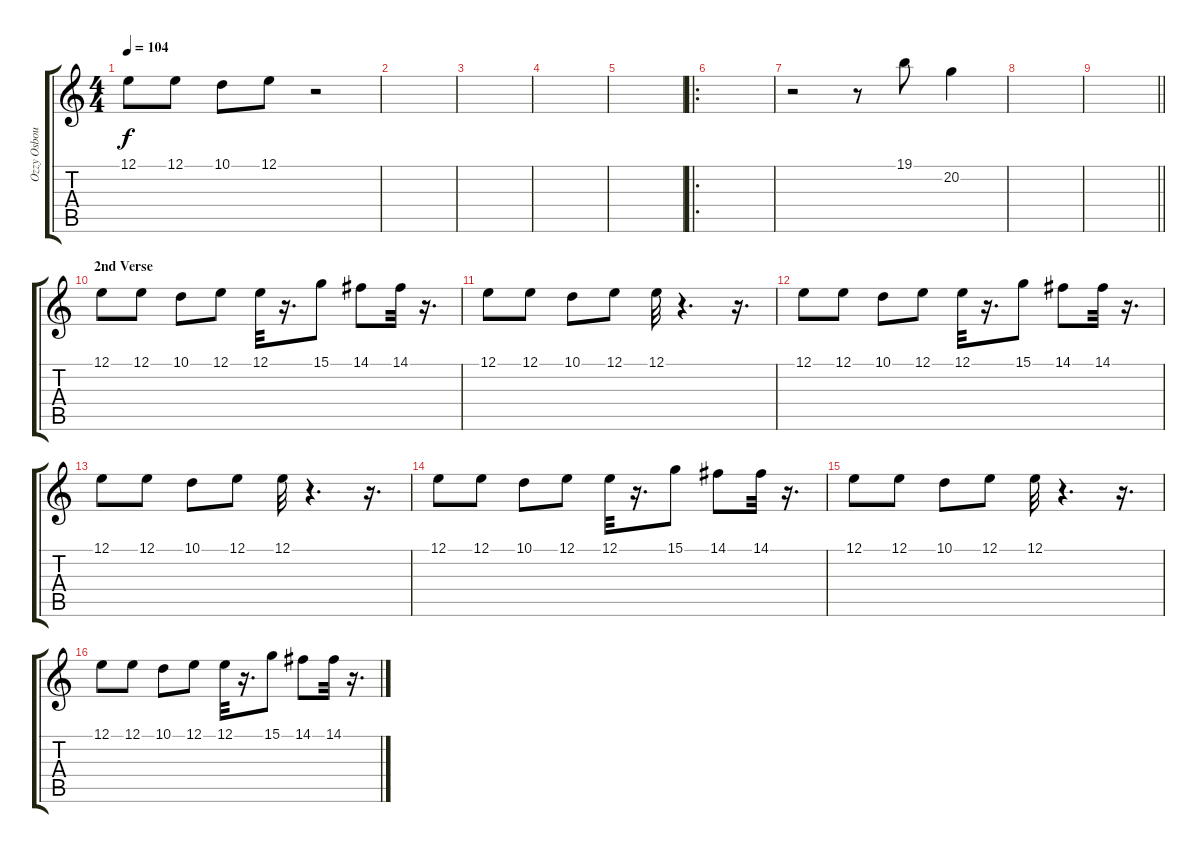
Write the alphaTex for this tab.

\track ("Ozzy Osbourne" "Ozzy Osbou") {instrument lead6voice}
\staff {score tabs}
\tuning (E4 B3 G3 D3 A2 E2) {hide}
\ts (4 4)
\tempo 104
\clef g2
\ks c
12.1.8{dy f} 12.1.8 10.1.8 12.1.8 r.2 |
|
|
|
|
\ro
|
r.2 r.8 19.1.8 20.2.4 |
|
\barLineRight lightlight
|
\section ("" "2nd Verse")
12.1.8 12.1.8 10.1.8 12.1.8 12.1.32 r.16{d} 15.1.8 14.1.8 14.1.32 r.16{d} |
12.1.8 12.1.8 10.1.8 12.1.8 12.1.32 r.4{d} r.16{d} |
12.1.8 12.1.8 10.1.8 12.1.8 12.1.32 r.16{d} 15.1.8 14.1.8 14.1.32 r.16{d} |
12.1.8 12.1.8 10.1.8 12.1.8 12.1.32 r.4{d} r.16{d} |
12.1.8 12.1.8 10.1.8 12.1.8 12.1.32 r.16{d} 15.1.8 14.1.8 14.1.32 r.16{d} |
12.1.8 12.1.8 10.1.8 12.1.8 12.1.32 r.4{d} r.16{d} |
12.1.8 12.1.8 10.1.8 12.1.8 12.1.32 r.16{d} 15.1.8 14.1.8 14.1.32 r.16{d}
